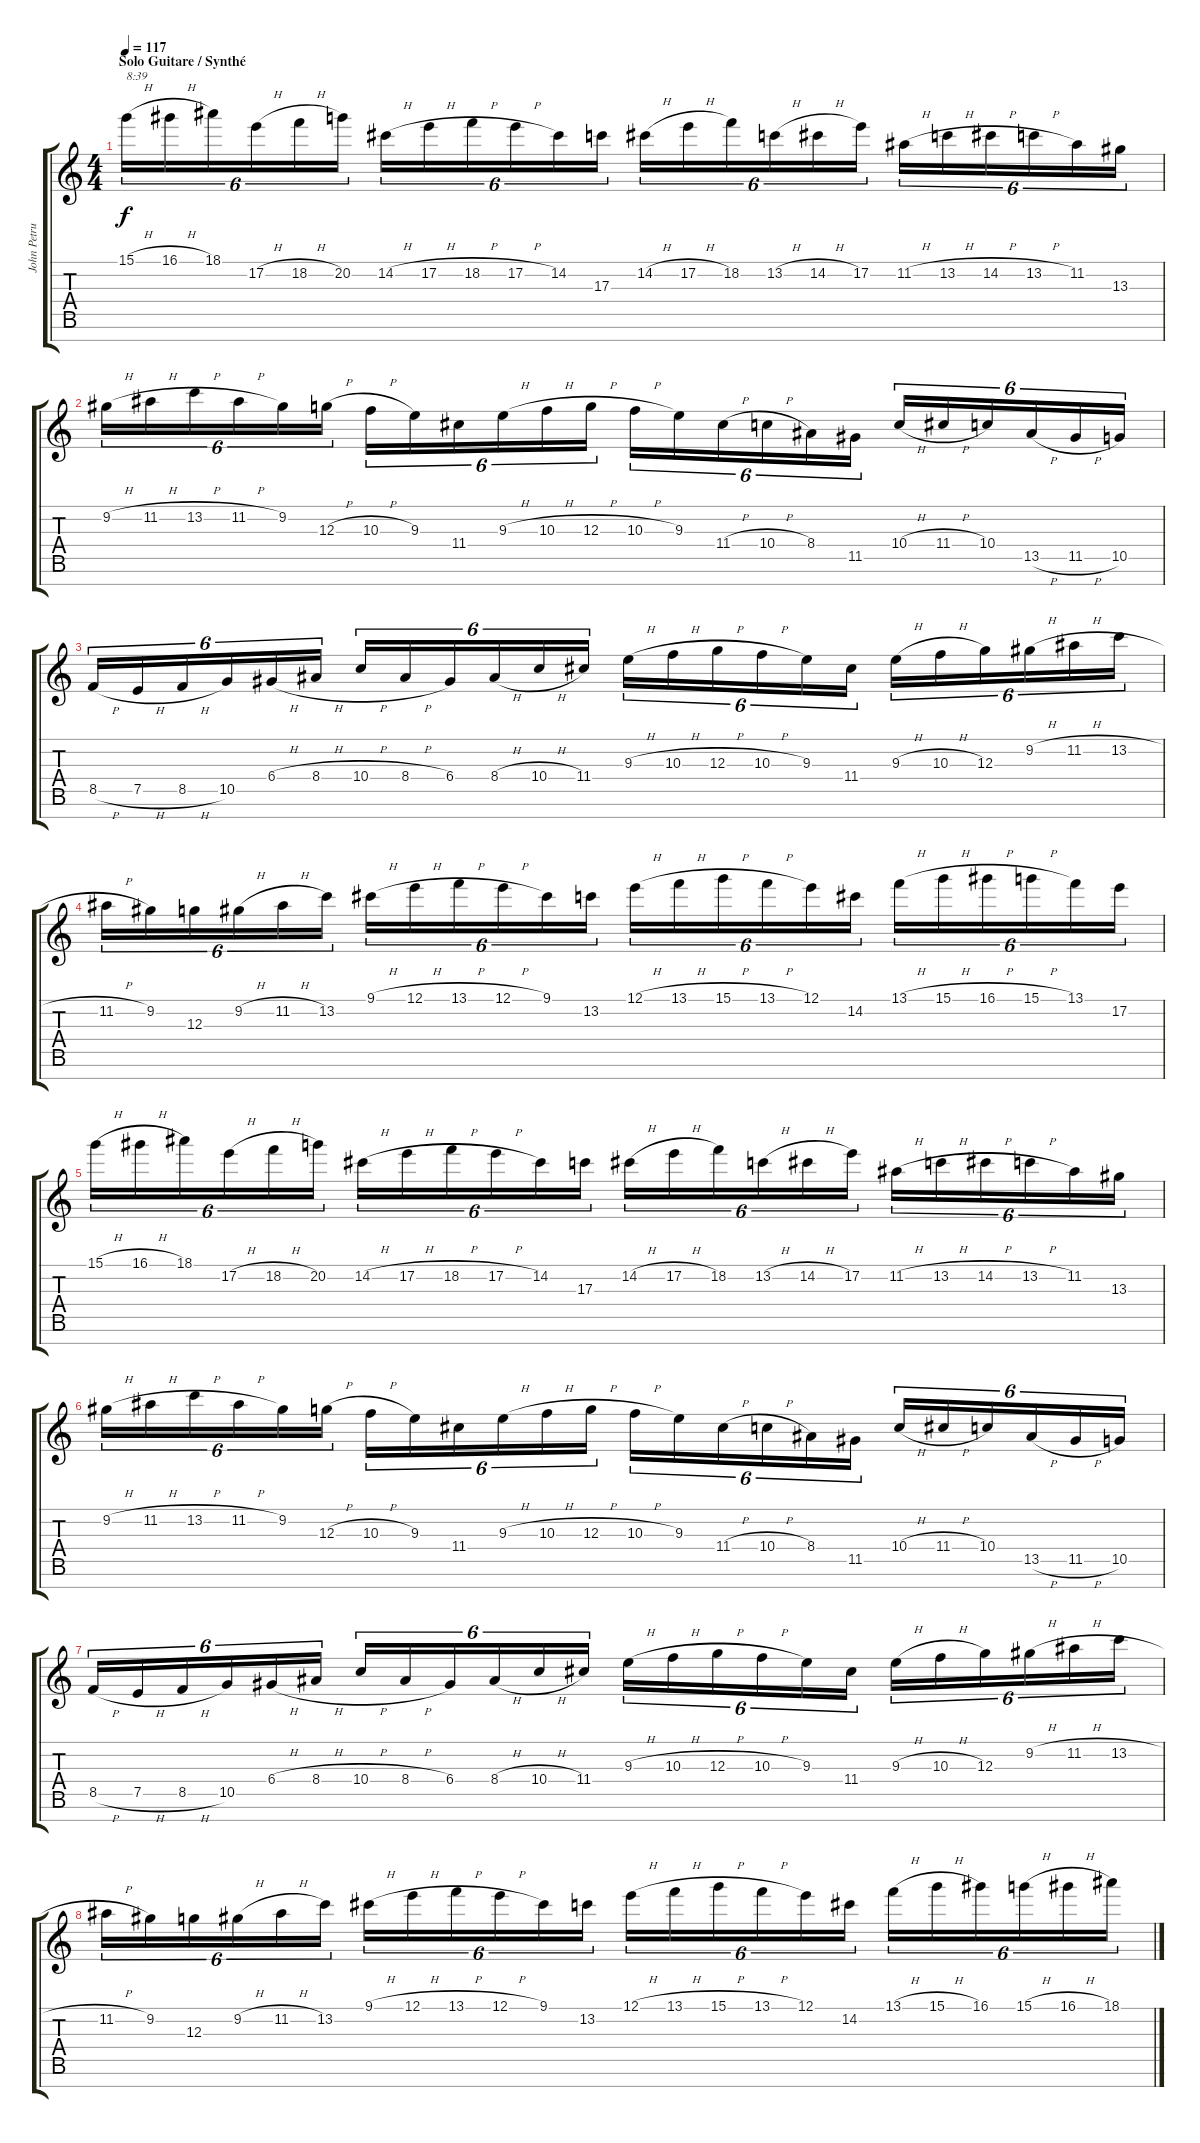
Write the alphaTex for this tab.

\track ("John Petrucci" "John Petru") {instrument distortionguitar}
\staff {score tabs}
\tuning (E4 B3 G3 D3 A2 E2 B1) {hide}
\ts (4 4)
\section ("" "Solo Guitare / Synthé")
\tempo 117
\clef g2
\ks c
15.1{h}.16{tu (6 4) txt "8:39" dy f} 16.1{h}.16{tu (6 4)} 18.1.16{tu (6 4)} 17.2{h}.16{tu (6 4)} 18.2{h}.16{tu (6 4)} 20.2.16{tu (6 4)} 14.2{h}.16{tu (6 4)} 17.2{h}.16{tu (6 4)} 18.2{h}.16{tu (6 4)} 17.2{h}.16{tu (6 4)} 14.2.16{tu (6 4)} 17.3.16{tu (6 4)} 14.2{h}.16{tu (6 4)} 17.2{h}.16{tu (6 4)} 18.2.16{tu (6 4)} 13.2{h}.16{tu (6 4)} 14.2{h}.16{tu (6 4)} 17.2.16{tu (6 4)} 11.2{h}.16{tu (6 4)} 13.2{h}.16{tu (6 4)} 14.2{h}.16{tu (6 4)} 13.2{h}.16{tu (6 4)} 11.2.16{tu (6 4)} 13.3.16{tu (6 4)} |
9.2{h}.16{tu (6 4)} 11.2{h}.16{tu (6 4)} 13.2{h}.16{tu (6 4)} 11.2{h}.16{tu (6 4)} 9.2.16{tu (6 4)} 12.3{h}.16{tu (6 4)} 10.3{h}.16{tu (6 4)} 9.3.16{tu (6 4)} 11.4.16{tu (6 4)} 9.3{h}.16{tu (6 4)} 10.3{h}.16{tu (6 4)} 12.3{h}.16{tu (6 4)} 10.3{h}.16{tu (6 4)} 9.3.16{tu (6 4)} 11.4{h}.16{tu (6 4)} 10.4{h}.16{tu (6 4)} 8.4.16{tu (6 4)} 11.5.16{tu (6 4)} 10.4{h}.16{tu (6 4)} 11.4{h}.16{tu (6 4)} 10.4.16{tu (6 4)} 13.5{h}.16{tu (6 4)} 11.5{h}.16{tu (6 4)} 10.5.16{tu (6 4)} |
8.5{h}.16{tu (6 4)} 7.5{h}.16{tu (6 4)} 8.5{h}.16{tu (6 4)} 10.5.16{tu (6 4)} 6.4{h}.16{tu (6 4)} 8.4{h}.16{tu (6 4)} 10.4{h}.16{tu (6 4)} 8.4{h}.16{tu (6 4)} 6.4.16{tu (6 4)} 8.4{h}.16{tu (6 4)} 10.4{h}.16{tu (6 4)} 11.4.16{tu (6 4)} 9.3{h}.16{tu (6 4)} 10.3{h}.16{tu (6 4)} 12.3{h}.16{tu (6 4)} 10.3{h}.16{tu (6 4)} 9.3.16{tu (6 4)} 11.4.16{tu (6 4)} 9.3{h}.16{tu (6 4)} 10.3{h}.16{tu (6 4)} 12.3.16{tu (6 4)} 9.2{h}.16{tu (6 4)} 11.2{h}.16{tu (6 4)} 13.2{h}.16{tu (6 4)} |
11.2{h}.16{tu (6 4)} 9.2.16{tu (6 4)} 12.3.16{tu (6 4)} 9.2{h}.16{tu (6 4)} 11.2{h}.16{tu (6 4)} 13.2.16{tu (6 4)} 9.1{h}.16{tu (6 4)} 12.1{h}.16{tu (6 4)} 13.1{h}.16{tu (6 4)} 12.1{h}.16{tu (6 4)} 9.1.16{tu (6 4)} 13.2.16{tu (6 4)} 12.1{h}.16{tu (6 4)} 13.1{h}.16{tu (6 4)} 15.1{h}.16{tu (6 4)} 13.1{h}.16{tu (6 4)} 12.1.16{tu (6 4)} 14.2.16{tu (6 4)} 13.1{h}.16{tu (6 4)} 15.1{h}.16{tu (6 4)} 16.1{h}.16{tu (6 4)} 15.1{h}.16{tu (6 4)} 13.1.16{tu (6 4)} 17.2.16{tu (6 4)} |
15.1{h}.16{tu (6 4)} 16.1{h}.16{tu (6 4)} 18.1.16{tu (6 4)} 17.2{h}.16{tu (6 4)} 18.2{h}.16{tu (6 4)} 20.2.16{tu (6 4)} 14.2{h}.16{tu (6 4)} 17.2{h}.16{tu (6 4)} 18.2{h}.16{tu (6 4)} 17.2{h}.16{tu (6 4)} 14.2.16{tu (6 4)} 17.3.16{tu (6 4)} 14.2{h}.16{tu (6 4)} 17.2{h}.16{tu (6 4)} 18.2.16{tu (6 4)} 13.2{h}.16{tu (6 4)} 14.2{h}.16{tu (6 4)} 17.2.16{tu (6 4)} 11.2{h}.16{tu (6 4)} 13.2{h}.16{tu (6 4)} 14.2{h}.16{tu (6 4)} 13.2{h}.16{tu (6 4)} 11.2.16{tu (6 4)} 13.3.16{tu (6 4)} |
9.2{h}.16{tu (6 4)} 11.2{h}.16{tu (6 4)} 13.2{h}.16{tu (6 4)} 11.2{h}.16{tu (6 4)} 9.2.16{tu (6 4)} 12.3{h}.16{tu (6 4)} 10.3{h}.16{tu (6 4)} 9.3.16{tu (6 4)} 11.4.16{tu (6 4)} 9.3{h}.16{tu (6 4)} 10.3{h}.16{tu (6 4)} 12.3{h}.16{tu (6 4)} 10.3{h}.16{tu (6 4)} 9.3.16{tu (6 4)} 11.4{h}.16{tu (6 4)} 10.4{h}.16{tu (6 4)} 8.4.16{tu (6 4)} 11.5.16{tu (6 4)} 10.4{h}.16{tu (6 4)} 11.4{h}.16{tu (6 4)} 10.4.16{tu (6 4)} 13.5{h}.16{tu (6 4)} 11.5{h}.16{tu (6 4)} 10.5.16{tu (6 4)} |
8.5{h}.16{tu (6 4)} 7.5{h}.16{tu (6 4)} 8.5{h}.16{tu (6 4)} 10.5.16{tu (6 4)} 6.4{h}.16{tu (6 4)} 8.4{h}.16{tu (6 4)} 10.4{h}.16{tu (6 4)} 8.4{h}.16{tu (6 4)} 6.4.16{tu (6 4)} 8.4{h}.16{tu (6 4)} 10.4{h}.16{tu (6 4)} 11.4.16{tu (6 4)} 9.3{h}.16{tu (6 4)} 10.3{h}.16{tu (6 4)} 12.3{h}.16{tu (6 4)} 10.3{h}.16{tu (6 4)} 9.3.16{tu (6 4)} 11.4.16{tu (6 4)} 9.3{h}.16{tu (6 4)} 10.3{h}.16{tu (6 4)} 12.3.16{tu (6 4)} 9.2{h}.16{tu (6 4)} 11.2{h}.16{tu (6 4)} 13.2{h}.16{tu (6 4)} |
11.2{h}.16{tu (6 4)} 9.2.16{tu (6 4)} 12.3.16{tu (6 4)} 9.2{h}.16{tu (6 4)} 11.2{h}.16{tu (6 4)} 13.2.16{tu (6 4)} 9.1{h}.16{tu (6 4)} 12.1{h}.16{tu (6 4)} 13.1{h}.16{tu (6 4)} 12.1{h}.16{tu (6 4)} 9.1.16{tu (6 4)} 13.2.16{tu (6 4)} 12.1{h}.16{tu (6 4)} 13.1{h}.16{tu (6 4)} 15.1{h}.16{tu (6 4)} 13.1{h}.16{tu (6 4)} 12.1.16{tu (6 4)} 14.2.16{tu (6 4)} 13.1{h}.16{tu (6 4)} 15.1{h}.16{tu (6 4)} 16.1.16{tu (6 4)} 15.1{h}.16{tu (6 4)} 16.1{h}.16{tu (6 4)} 18.1.16{tu (6 4)}
